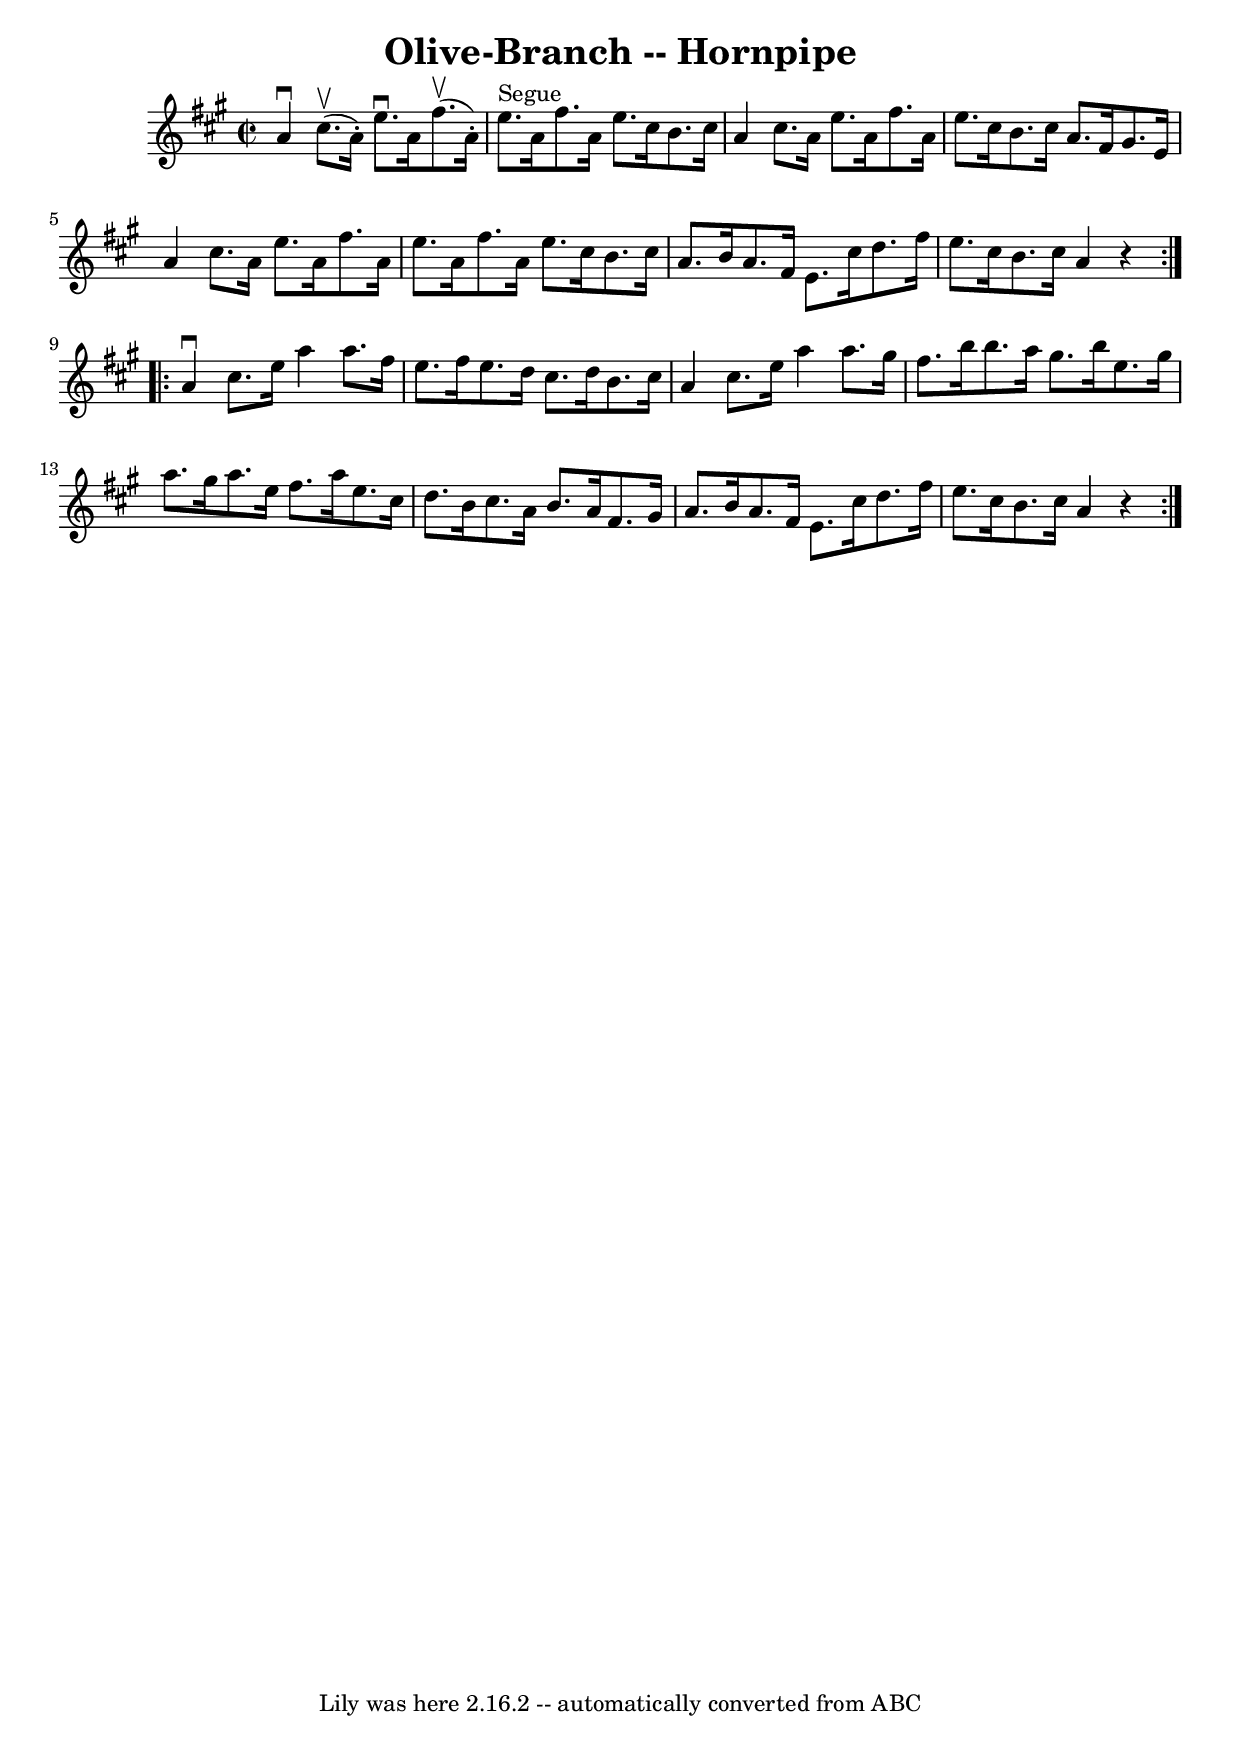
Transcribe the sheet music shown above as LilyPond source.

\version "2.16.2"
\include "Mammoth.ily"
\header {
	%% book = "Cole's 1000 Fiddle Tunes"
	crossRefNumber = "1"
	footnotes = ""
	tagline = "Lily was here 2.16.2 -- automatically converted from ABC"
	title = "Olive-Branch -- Hornpipe"
}
voicedefault =  {


\repeat volta 2 {
\override Staff.TimeSignature #'style = #'C
 \time 2/2 
\key a \major a'4^\downbow cis''8. (^\upbow a'16 -.)   
e''8.^\downbow a'16 fis''8. (^\upbow a'16 -.) |
 e''8. 
^"Segue" a'16 fis''8. a'16 e''8. cis''16 b'8. cis''16  
|
 a'4 cis''8. a'16 e''8. a'16 fis''8. a'16  
|
 e''8. cis''16 b'8. cis''16 a'8. fis'16 gis'8.    
e'16  |
 a'4 cis''8. a'16 e''8. a'16 fis''8. a'16  
|
 e''8. a'16 fis''8. a'16 e''8. cis''16 b'8.    
cis''16  |
 a'8. b'16 a'8. fis'16 e'8. cis''16    
d''8. fis''16  |
 e''8. cis''16 b'8. cis''16 a'4    r4 } 
    \repeat volta 2 { a'4^\downbow cis''8. e''16 a''4 a''8.    
fis''16  |
 e''8. fis''16 e''8. d''16 cis''8. d''16    
b'8. cis''16  |
 a'4 cis''8. e''16 a''4 a''8.    
gis''16  |
 fis''8. b''16 b''8. a''16 gis''8. b''16    
e''8. gis''16  |
 a''8. gis''16 a''8. e''16 fis''8.    
a''16 e''8. cis''16  |
 d''8. b'16 cis''8. a'16 b'8.  
 a'16 fis'8. gis'16  |
 a'8. b'16 a'8. fis'16 e'8. 
 cis''16 d''8. fis''16  |
 e''8. cis''16 b'8. cis''16  
 a'4    r4 }   
}

\score{
    <<

	\context Staff="default"
	{
	    \voicedefault 
	}

    >>
	\layout {
	}
	\midi {}
}
